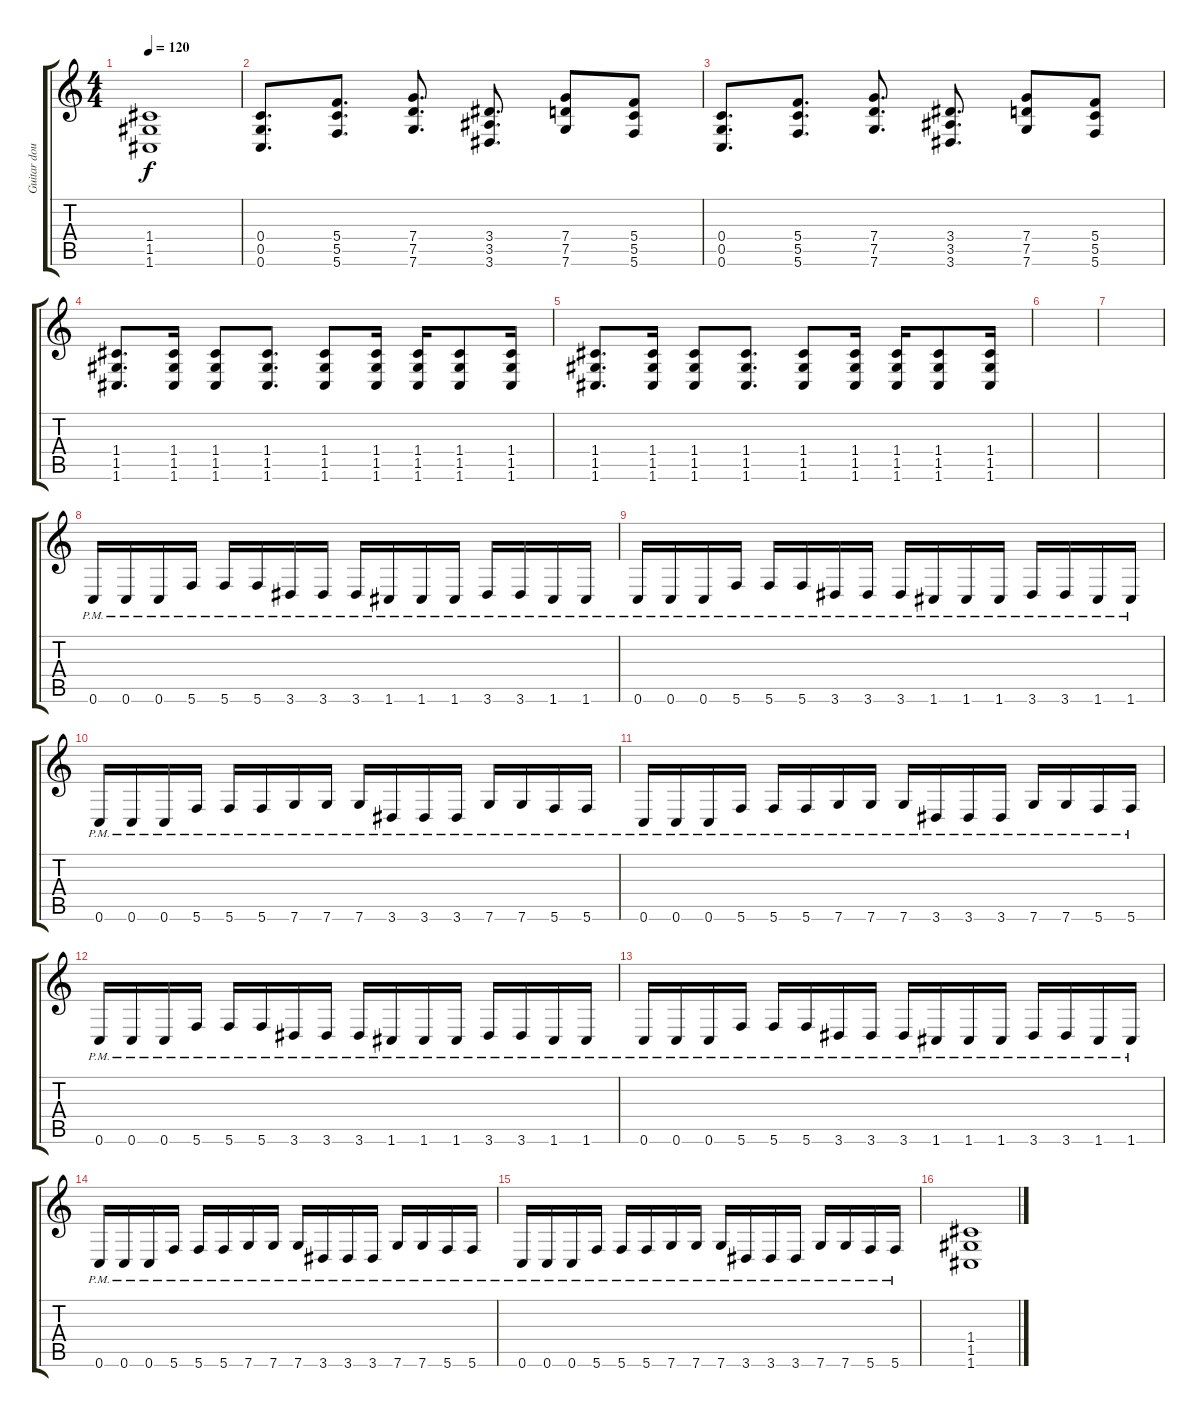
\track ("Guitar doubled" "Guitar dou") {instrument distortionguitar}
\staff {score tabs}
\tuning (D4 A3 F3 C3 G2 C2) {hide}
\ts (4 4)
\tempo 120
\clef g2
\ks c
(1.4{t} 1.5{t} 1.6{t}).1{dy f} |
(0.4 0.5 0.6).8{d volume 13} (5.4 5.5 5.6).8{d} (7.4 7.5 7.6).8{d} (3.4 3.5 3.6).8{d} (7.4 7.5 7.6).8 (5.4 5.5 5.6).8 |
(0.4 0.5 0.6).8{d} (5.4 5.5 5.6).8{d} (7.4 7.5 7.6).8{d} (3.4 3.5 3.6).8{d} (7.4 7.5 7.6).8 (5.4 5.5 5.6).8 |
(1.4 1.5 1.6).8{d} (1.4 1.5 1.6).16 (1.4 1.5 1.6).8 (1.4 1.5 1.6).8{d} (1.4 1.5 1.6).8 (1.4 1.5 1.6).16 (1.4 1.5 1.6).16 (1.4 1.5 1.6).8 (1.4 1.5 1.6).16 |
(1.4 1.5 1.6).8{d} (1.4 1.5 1.6).16 (1.4 1.5 1.6).8 (1.4 1.5 1.6).8{d} (1.4 1.5 1.6).8 (1.4 1.5 1.6).16 (1.4 1.5 1.6).16 (1.4 1.5 1.6).8 (1.4 1.5 1.6).16 |
|
|
0.6{pm}.16 0.6{pm}.16 0.6{pm}.16 5.6{pm}.16 5.6{pm}.16 5.6{pm}.16 3.6{pm}.16 3.6{pm}.16 3.6{pm}.16 1.6{pm}.16 1.6{pm}.16 1.6{pm}.16 3.6{pm}.16 3.6{pm}.16 1.6{pm}.16 1.6{pm}.16 |
0.6{pm}.16 0.6{pm}.16 0.6{pm}.16 5.6{pm}.16 5.6{pm}.16 5.6{pm}.16 3.6{pm}.16 3.6{pm}.16 3.6{pm}.16 1.6{pm}.16 1.6{pm}.16 1.6{pm}.16 3.6{pm}.16 3.6{pm}.16 1.6{pm}.16 1.6{pm}.16 |
0.6{pm}.16 0.6{pm}.16 0.6{pm}.16 5.6{pm}.16 5.6{pm}.16 5.6{pm}.16 7.6{pm}.16 7.6{pm}.16 7.6{pm}.16 3.6{pm}.16 3.6{pm}.16 3.6{pm}.16 7.6{pm}.16 7.6{pm}.16 5.6{pm}.16 5.6{pm}.16 |
0.6{pm}.16 0.6{pm}.16 0.6{pm}.16 5.6{pm}.16 5.6{pm}.16 5.6{pm}.16 7.6{pm}.16 7.6{pm}.16 7.6{pm}.16 3.6{pm}.16 3.6{pm}.16 3.6{pm}.16 7.6{pm}.16 7.6{pm}.16 5.6{pm}.16 5.6{pm}.16 |
0.6{pm}.16 0.6{pm}.16 0.6{pm}.16 5.6{pm}.16 5.6{pm}.16 5.6{pm}.16 3.6{pm}.16 3.6{pm}.16 3.6{pm}.16 1.6{pm}.16 1.6{pm}.16 1.6{pm}.16 3.6{pm}.16 3.6{pm}.16 1.6{pm}.16 1.6{pm}.16 |
0.6{pm}.16 0.6{pm}.16 0.6{pm}.16 5.6{pm}.16 5.6{pm}.16 5.6{pm}.16 3.6{pm}.16 3.6{pm}.16 3.6{pm}.16 1.6{pm}.16 1.6{pm}.16 1.6{pm}.16 3.6{pm}.16 3.6{pm}.16 1.6{pm}.16 1.6{pm}.16 |
0.6{pm}.16 0.6{pm}.16 0.6{pm}.16 5.6{pm}.16 5.6{pm}.16 5.6{pm}.16 7.6{pm}.16 7.6{pm}.16 7.6{pm}.16 3.6{pm}.16 3.6{pm}.16 3.6{pm}.16 7.6{pm}.16 7.6{pm}.16 5.6{pm}.16 5.6{pm}.16 |
0.6{pm}.16 0.6{pm}.16 0.6{pm}.16 5.6{pm}.16 5.6{pm}.16 5.6{pm}.16 7.6{pm}.16 7.6{pm}.16 7.6{pm}.16 3.6{pm}.16 3.6{pm}.16 3.6{pm}.16 7.6{pm}.16 7.6{pm}.16 5.6{pm}.16 5.6{pm}.16 |
(1.4 1.5 1.6).1
